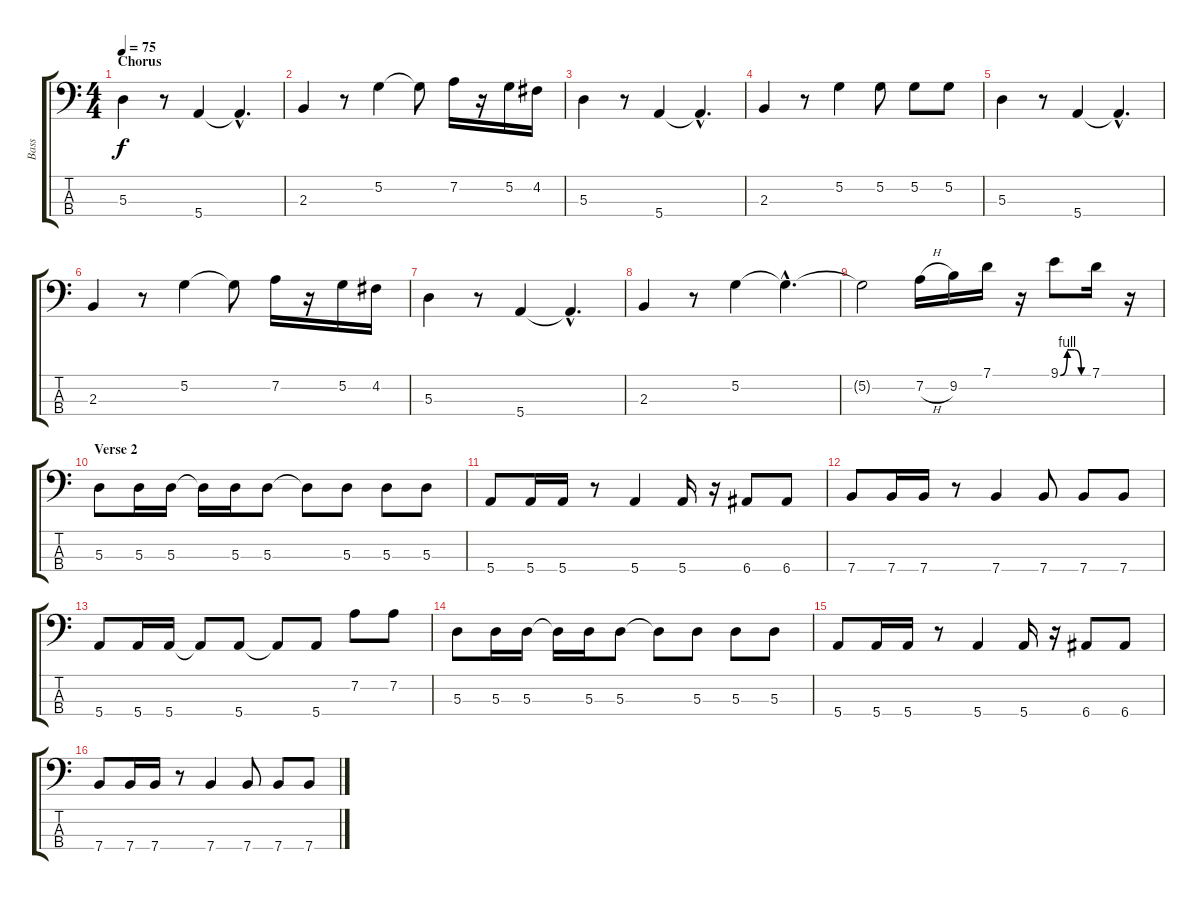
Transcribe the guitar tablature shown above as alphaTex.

\track ("Bass" "Bass") {instrument electricbassfinger}
\staff {score tabs}
\tuning (G2 D2 A1 E1) {hide}
\ts (4 4)
\section ("" "Chorus")
\tempo 75
\clef f4
\ks c
5.3.4{dy f} r.8 5.4.4 5.4{hac t}.4{d} |
2.3.4 r.8 5.2.4 5.2{t}.8 7.2.16 r.16 5.2.16 4.2.16 |
5.3.4 r.8 5.4.4 5.4{hac t}.4{d} |
2.3.4 r.8 5.2.4 5.2.8 5.2.8 5.2.8 |
5.3.4 r.8 5.4.4 5.4{hac t}.4{d} |
2.3.4 r.8 5.2.4 5.2{t}.8 7.2.16 r.16 5.2.16 4.2.16 |
5.3.4 r.8 5.4.4 5.4{hac t}.4{d} |
2.3.4 r.8 5.2.4 5.2{hac t}.4{d} |
5.2{t}.2 7.2{h}.16 9.2.16 7.1.16 r.16 9.1{be (custom 0 0 15 4 30 4 45 0 60 0)}.8 7.1.16 r.16 |
\section ("" "Verse 2")
5.3.8 5.3.16 5.3.16 5.3{t}.16 5.3.16 5.3.8 5.3{t}.8 5.3.8 5.3.8 5.3.8 |
5.4.8 5.4.16 5.4.16 r.8 5.4.4 5.4.16 r.16 6.4.8 6.4.8 |
7.4.8 7.4.16 7.4.16 r.8 7.4.4 7.4.8 7.4.8 7.4.8 |
5.4.8 5.4.16 5.4.16 5.4{t}.8 5.4.8 5.4{t}.8 5.4.8 7.2.8 7.2.8 |
5.3.8 5.3.16 5.3.16 5.3{t}.16 5.3.16 5.3.8 5.3{t}.8 5.3.8 5.3.8 5.3.8 |
5.4.8 5.4.16 5.4.16 r.8 5.4.4 5.4.16 r.16 6.4.8 6.4.8 |
7.4.8 7.4.16 7.4.16 r.8 7.4.4 7.4.8 7.4.8 7.4.8
